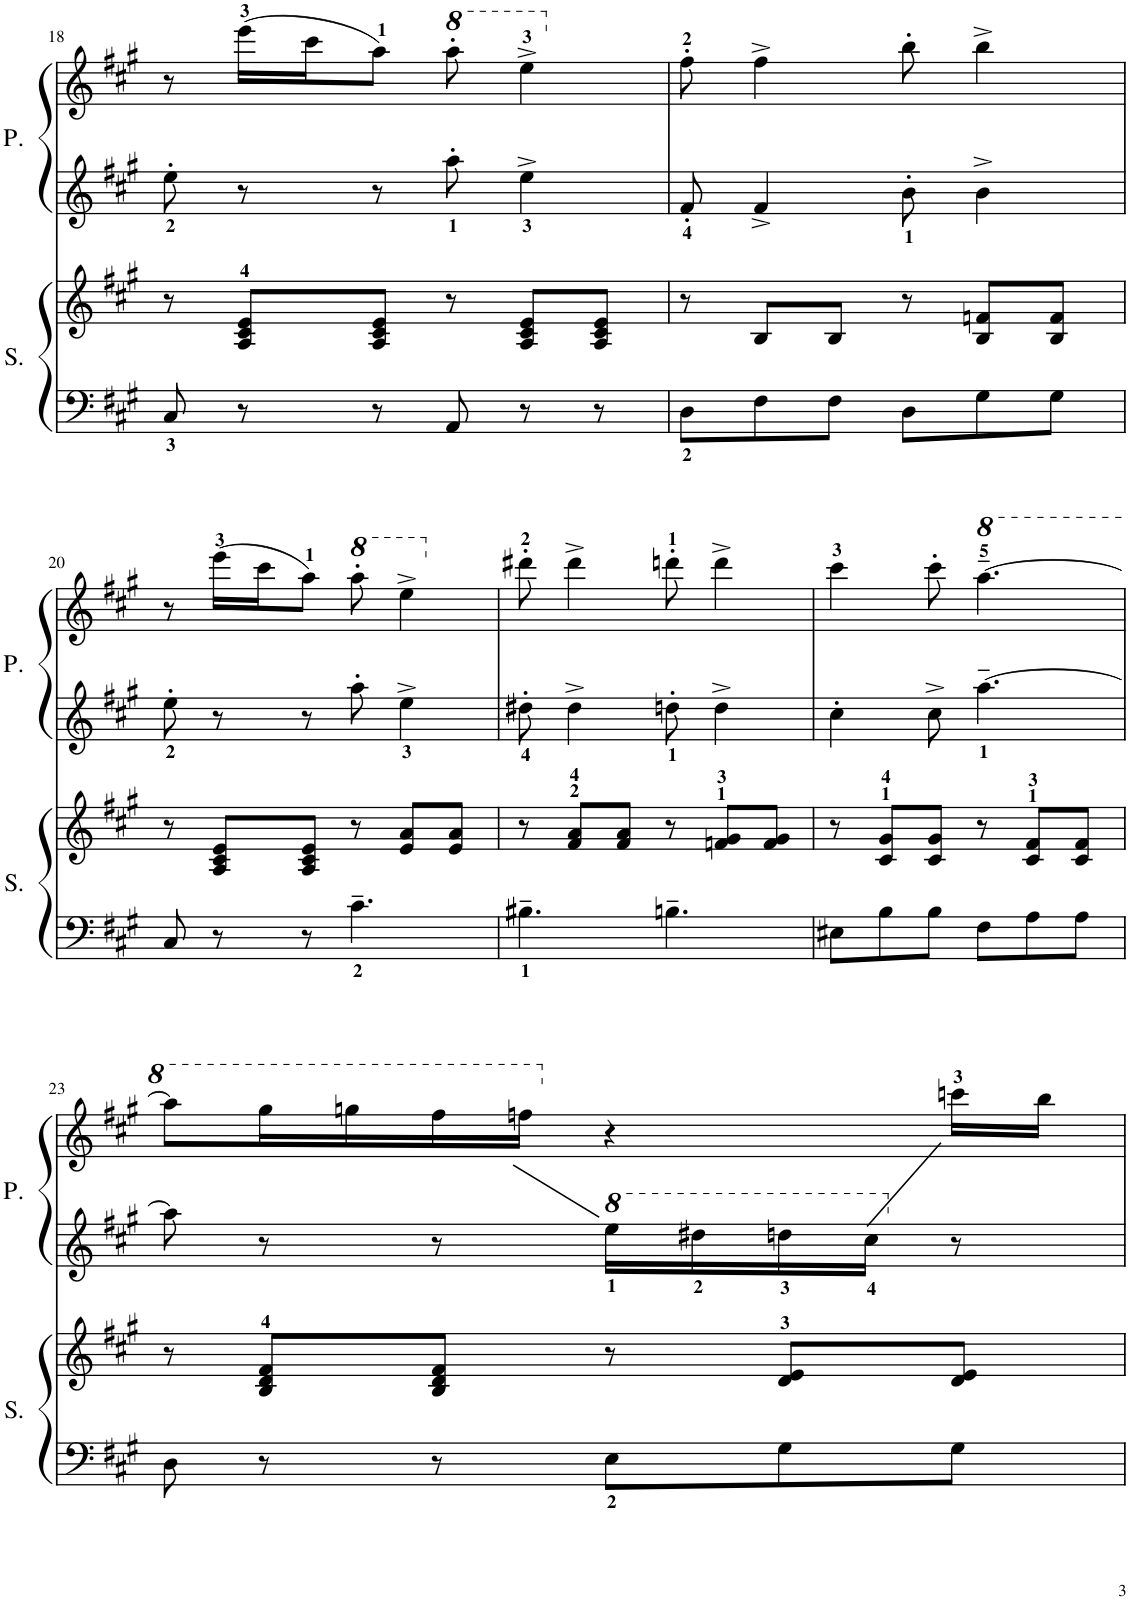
**kern	**kern	**kern	**kern
*part2	*part2	*part1	*part1
*staff4	*staff3	*staff2	*staff1
*I"Secondo	*	*I"Primo	*
*I'S.	*	*I'P.	*
!!LO:PB:g=z
*clefF4	*clefG2	*clefG2	*clefG2
*k[f#c#g#]	*k[f#c#g#]	*k[f#c#g#]	*k[f#c#g#]
*M6/8	*M6/8	*M6/8	*M6/8
=18	=18	=18	=18
8C#/	8r	8ee'\	8r
8r	8A/ 8c#/ 8e/L	8r	(16eee\LL
.	.	.	16ccc#\J
8r	8A/ 8c#/ 8e/J	8r	8aa\J)
*	*	*	*8va
8AA/	8r	8aa'\	8aaa'\
8r	8A/ 8c#/ 8e/L	4ee^\	4eee^\
8r	8A/ 8c#/ 8e/J	.	.
=19	=19	=19	=19
*	*	*	*X8va
8D\L	8r	8f#'/	8ff#'\
8F#\	8B/L	4f#^/	4ff#^\
8F#\J	8B/J	.	.
8D\L	8r	8b'\	8bb'\
8G#\	8B/ 8fn/L	4b^\	4bb^\
8G#\J	8B/ 8f/J	.	.
!!LO:LB:g=z
=20	=20	=20	=20
8C#/	8r	8ee'\	8r
8r	8A/ 8c#/ 8e/L	8r	(16eee\LL
.	.	.	16ccc#\J
8r	8A/ 8c#/ 8e/J	8r	8aa\J)
*	*	*	*8va
4.c#~\	8r	8aa'\	8aaa'\
.	8e/ 8a/L	4ee^\	4eee^\
.	8e/ 8a/J	.	.
=21	=21	=21	=21
*	*	*	*X8va
4.B#X~\	8r	8dd#X'\	8ddd#X'\
.	8f#/ 8a/L	4dd#^\	4ddd#^\
.	8f#/ 8a/J	.	.
4.Bn~\	8r	8ddn'\	8dddn'\
.	8fn/ 8g#/L	4dd^\	4ddd^\
.	8f/ 8g#/J	.	.
=22	=22	=22	=22
8E#X\L	8r	4cc#'\	4ccc#\
8B\	8c#/ 8g#/L	.	.
8B\J	8c#/ 8g#/J	8cc#^\	8ccc#'\
*	*	*	*8va
8F#\L	8r	[4.aa~\	[4.aaa~\
8A\	8c#/ 8f#/L	.	.
8A\J	8c#/ 8f#/J	.	.
!!LO:LB:g=z
=23	=23	=23	=23
8D\	8r	8aa\]	8aaa\L]
8r	8B/ 8d/ 8f#/L	8r	16ggg#\L
.	.	.	16gggn\
8r	8B/ 8d/ 8f#/J	8r	16fff#\
.	.	.	16fffn\JJ
*	*	*8va	*
*	*	*	*X8va
8E\L	8r	16eee\LL	4r
.	.	16ddd#X\	.
8G#\	8d/ 8e/L	16dddn\	.
.	.	16ccc#\JJ	.
*	*	*X8va	*
8G#\J	8d/ 8e/J	8r	16cccn\LL
.	.	.	16bb\JJ
=	=	=	=
*-	*-	*-	*-
